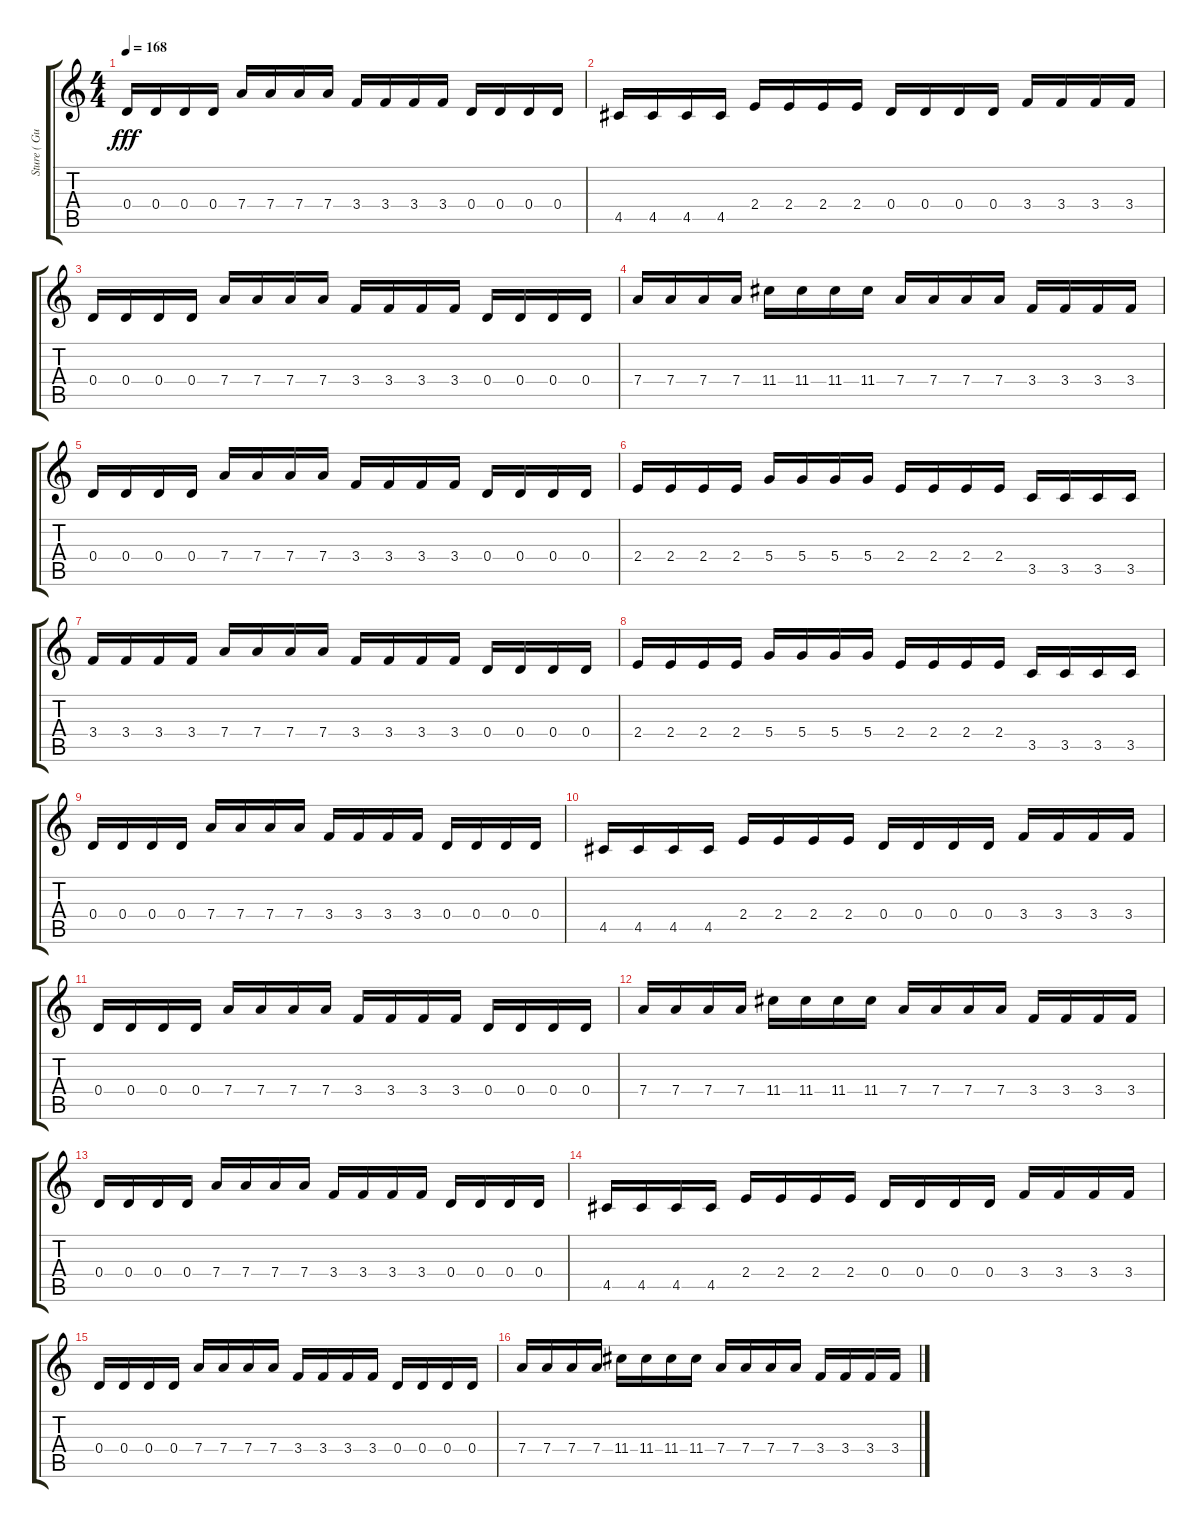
\track ("Sture ( Guitare 1 )" "Sture ( Gu") {instrument distortionguitar}
\staff {score tabs}
\tuning (E4 B3 G3 D3 A2 E2) {hide}
\ts (4 4)
\tempo 168
\clef g2
\ks c
0.4.16{dy fff} 0.4.16 0.4.16 0.4.16 7.4.16 7.4.16 7.4.16 7.4.16 3.4.16 3.4.16 3.4.16 3.4.16 0.4.16 0.4.16 0.4.16 0.4.16 |
4.5.16 4.5.16 4.5.16 4.5.16 2.4.16 2.4.16 2.4.16 2.4.16 0.4.16 0.4.16 0.4.16 0.4.16 3.4.16 3.4.16 3.4.16 3.4.16 |
0.4.16 0.4.16 0.4.16 0.4.16 7.4.16 7.4.16 7.4.16 7.4.16 3.4.16 3.4.16 3.4.16 3.4.16 0.4.16 0.4.16 0.4.16 0.4.16 |
7.4.16 7.4.16 7.4.16 7.4.16 11.4.16 11.4.16 11.4.16 11.4.16 7.4.16 7.4.16 7.4.16 7.4.16 3.4.16 3.4.16 3.4.16 3.4.16 |
0.4.16 0.4.16 0.4.16 0.4.16 7.4.16 7.4.16 7.4.16 7.4.16 3.4.16 3.4.16 3.4.16 3.4.16 0.4.16 0.4.16 0.4.16 0.4.16 |
2.4.16 2.4.16 2.4.16 2.4.16 5.4.16 5.4.16 5.4.16 5.4.16 2.4.16 2.4.16 2.4.16 2.4.16 3.5.16 3.5.16 3.5.16 3.5.16 |
3.4.16 3.4.16 3.4.16 3.4.16 7.4.16 7.4.16 7.4.16 7.4.16 3.4.16 3.4.16 3.4.16 3.4.16 0.4.16 0.4.16 0.4.16 0.4.16 |
2.4.16 2.4.16 2.4.16 2.4.16 5.4.16 5.4.16 5.4.16 5.4.16 2.4.16 2.4.16 2.4.16 2.4.16 3.5.16 3.5.16 3.5.16 3.5.16 |
0.4.16 0.4.16 0.4.16 0.4.16 7.4.16 7.4.16 7.4.16 7.4.16 3.4.16 3.4.16 3.4.16 3.4.16 0.4.16 0.4.16 0.4.16 0.4.16 |
4.5.16 4.5.16 4.5.16 4.5.16 2.4.16 2.4.16 2.4.16 2.4.16 0.4.16 0.4.16 0.4.16 0.4.16 3.4.16 3.4.16 3.4.16 3.4.16 |
0.4.16 0.4.16 0.4.16 0.4.16 7.4.16 7.4.16 7.4.16 7.4.16 3.4.16 3.4.16 3.4.16 3.4.16 0.4.16 0.4.16 0.4.16 0.4.16 |
7.4.16 7.4.16 7.4.16 7.4.16 11.4.16 11.4.16 11.4.16 11.4.16 7.4.16 7.4.16 7.4.16 7.4.16 3.4.16 3.4.16 3.4.16 3.4.16 |
0.4.16 0.4.16 0.4.16 0.4.16 7.4.16 7.4.16 7.4.16 7.4.16 3.4.16 3.4.16 3.4.16 3.4.16 0.4.16 0.4.16 0.4.16 0.4.16 |
4.5.16 4.5.16 4.5.16 4.5.16 2.4.16 2.4.16 2.4.16 2.4.16 0.4.16 0.4.16 0.4.16 0.4.16 3.4.16 3.4.16 3.4.16 3.4.16 |
0.4.16 0.4.16 0.4.16 0.4.16 7.4.16 7.4.16 7.4.16 7.4.16 3.4.16 3.4.16 3.4.16 3.4.16 0.4.16 0.4.16 0.4.16 0.4.16 |
7.4.16 7.4.16 7.4.16 7.4.16 11.4.16 11.4.16 11.4.16 11.4.16 7.4.16 7.4.16 7.4.16 7.4.16 3.4.16 3.4.16 3.4.16 3.4.16
